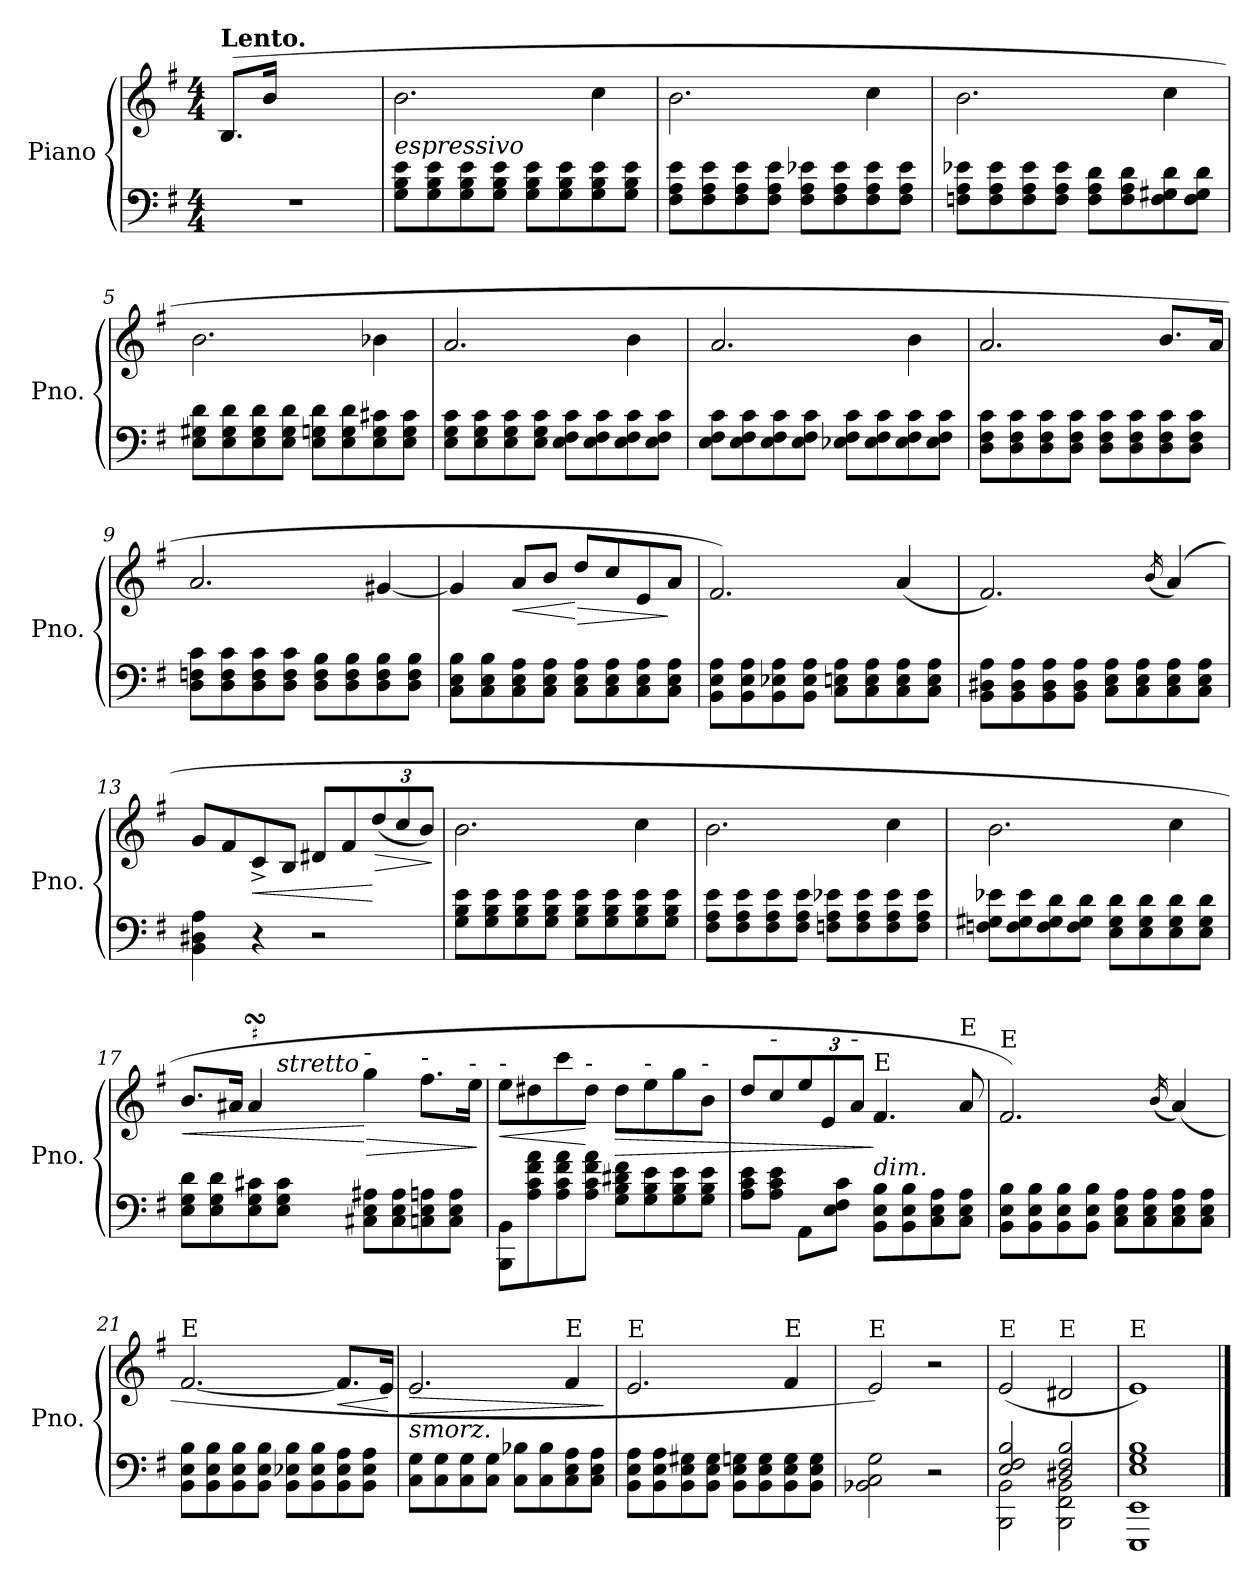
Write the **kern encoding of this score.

**kern	**kern	**dynam
*part1	*part1	*part1
*staff2	*staff1	*staff1/2
*I"Piano	*	*
*I'Pno.	*	*
*clefF4	*clefG2	*
*k[f#]	*k[f#]	*
*M4/4	*M4/4	*
=1	=1	=1
!	!LO:TX:a:B:t=Lento.	!
1r	(>8.B/L	.
.	16b/Jk	.
.	2.ryy	.
=2	=2	=2
!	!LO:TX:b:i:t=espressivo	!
8G\ 8B\ 8e\L	2.b\	.
8G\ 8B\ 8e\	.	.
8G\ 8B\ 8e\	.	.
8G\ 8B\ 8e\J	.	.
8G\ 8B\ 8e\L	.	.
8G\ 8B\ 8e\	.	.
8G\ 8B\ 8e\	4cc\	.
8G\ 8B\ 8e\J	.	.
=3	=3	=3
8F#\ 8A\ 8e\L	2.b\	.
8F#\ 8A\ 8e\	.	.
8F#\ 8A\ 8e\	.	.
8F#\ 8A\ 8e\J	.	.
8F#\ 8A\ 8e-X\L	.	.
8F#\ 8A\ 8e-\	.	.
8F#\ 8A\ 8e-\	4cc\	.
8F#\ 8A\ 8e-\J	.	.
=4	=4	=4
8Fn\ 8A\ 8e-X\L	2.b\	.
8F\ 8A\ 8e-\	.	.
8F\ 8A\ 8e-\	.	.
8F\ 8A\ 8e-\J	.	.
8F\ 8A\ 8d\L	.	.
8F\ 8A\ 8d\	.	.
8F\ 8G#X\ 8d\	4cc\	.
8F\ 8G#\ 8d\J	.	.
=5	=5	=5
8E\ 8G#X\ 8d\L	2.b\	.
8E\ 8G#\ 8d\	.	.
8E\ 8G#\ 8d\	.	.
8E\ 8G#\ 8d\J	.	.
8E\ 8Gn\ 8d\L	.	.
8E\ 8G\ 8d\	.	.
8E\ 8G\ 8c#X\	4b-X\	.
8E\ 8G\ 8c#\J	.	.
!!LO:LB:g=z
=6	=6	=6
8E\ 8G\ 8c\L	2.a/	.
8E\ 8G\ 8c\	.	.
8E\ 8G\ 8c\	.	.
8E\ 8G\ 8c\J	.	.
8E\ 8F#\ 8c\L	.	.
8E\ 8F#\ 8c\	.	.
8E\ 8F#\ 8c\	4b\	.
8E\ 8F#\ 8c\J	.	.
=7	=7	=7
8E\ 8F#\ 8c\L	2.a/	.
8E\ 8F#\ 8c\	.	.
8E\ 8F#\ 8c\	.	.
8E\ 8F#\ 8c\J	.	.
8E-X\ 8F#\ 8c\L	.	.
8E-\ 8F#\ 8c\	.	.
8E-\ 8F#\ 8c\	4b\	.
8E-\ 8F#\ 8c\J	.	.
=8	=8	=8
8D\ 8F#\ 8c\L	2.a/	.
8D\ 8F#\ 8c\	.	.
8D\ 8F#\ 8c\	.	.
8D\ 8F#\ 8c\J	.	.
8D\ 8F#\ 8c\L	.	.
8D\ 8F#\ 8c\	.	.
8D\ 8F#\ 8c\	8.b/L	.
8D\ 8F#\ 8c\J	.	.
.	16a/Jk	.
=9	=9	=9
8D\ 8Fn\ 8c\L	2.a/	.
8D\ 8F\ 8c\	.	.
8D\ 8F\ 8c\	.	.
8D\ 8F\ 8c\J	.	.
8D\ 8F\ 8B\L	.	.
8D\ 8F\ 8B\	.	.
8D\ 8F\ 8B\	[4g#X/	.
8D\ 8F\ 8B\J	.	.
!!LO:LB:g=z
=10	=10	=10
8C\ 8E\ 8B\L	4g#/]	.
8C\ 8E\ 8B\	.	.
!	!	!LO:HP:b
8C\ 8E\ 8A\	8a/L	<
8C\ 8E\ 8A\J	8b/J	.
!	!	!LO:HP:n=1:b
8C\ 8E\ 8A\L	8dd/L	[ >
8C\ 8E\ 8A\	8cc/	.
8C\ 8E\ 8A\	8e/	.
8C\ 8E\ 8A\J	8a/J	]
=11	=11	=11
8BB\ 8E\ 8A\L	2.f#/)	.
8BB\ 8E\ 8A\	.	.
8BB\ 8E-X\ 8A\	.	.
8BB\ 8E-\ 8A\J	.	.
8C\ 8En\ 8A\L	.	.
8C\ 8E\ 8A\	.	.
8C\ 8E\ 8A\	(<4a/	.
8C\ 8E\ 8A\J	.	.
=12	=12	=12
8BB\ 8D#X\ 8A\L	2.f#/)	.
8BB\ 8D#\ 8A\	.	.
8BB\ 8D#\ 8A\	.	.
8BB\ 8D#\ 8A\J	.	.
8C\ 8E\ 8A\L	.	.
8C\ 8E\ 8A\	.	.
.	(<16qb/	.
8C\ 8E\ 8A\	(>4a/)	.
8C\ 8E\ 8A\J	.	.
=13	=13	=13
4BB\ 4D#X\ 4A\	8g/L	.
.	8f#/	.
!	!	!LO:HP:b
4r	8c^/	<
.	8B/J	.
2r	8d#X/L	.
.	8f#/	.
*	*Xbrackettup	*
!	!	!LO:HP:n=1:b
.	(<12dd/	[ >
.	12cc/	.
.	12b/J)	.
.	.	]
!!LO:LB:g=z
=14	=14	=14
8G\ 8B\ 8e\L	2.b\	.
8G\ 8B\ 8e\	.	.
8G\ 8B\ 8e\	.	.
8G\ 8B\ 8e\J	.	.
8G\ 8B\ 8e\L	.	.
8G\ 8B\ 8e\	.	.
8G\ 8B\ 8e\	4cc\	.
8G\ 8B\ 8e\J	.	.
=15	=15	=15
8F#\ 8A\ 8e\L	2.b\	.
8F#\ 8A\ 8e\	.	.
8F#\ 8A\ 8e\	.	.
8F#\ 8A\ 8e\J	.	.
8Fn\ 8A\ 8e-X\L	.	.
8F\ 8A\ 8e-\	.	.
8F\ 8A\ 8e-\	4cc\	.
8F\ 8A\ 8e-\J	.	.
=16	=16	=16
8Fn\ 8G#X\ 8e-X\L	2.b\	.
8F\ 8G#\ 8e-\	.	.
8F\ 8G#\ 8d\	.	.
8F\ 8G#\ 8d\J	.	.
8E\ 8G#\ 8d\L	.	.
8E\ 8G#\ 8d\	.	.
8E\ 8G#\ 8d\	4cc\	.
8E\ 8G#\ 8d\J	.	.
=17	=17	=17
!	!	!LO:HP:b
*	*^	*
8E\ 8G\ 8d\L	8.b/L	4ryy	<
8E\ 8G\ 8d\	.	.	.
.	16a#X/Jk	.	.
8E\ 8G\ 8c#X\	4a#sSsS/	8a#!yy	.
!	!	!LO:TX:a:i:t=stretto	!
8E\ 8G\ 8c#\J	.	32b!yy	.
.	.	32a#!yy	.
.	.	32g##X!yy	.
.	.	32a#!yy	.
!	!LO:TX:a:i:t=-	!	!
!	!	!	!LO:HP:n=1:b
8C#X\ 8E\ 8A#X\L	4gg\	2ryy	[ >
8C#\ 8E\ 8A#\	.	.	.
!	!LO:TX:a:t=-	!	!
8Cn\ 8E\ 8An\	8.ff#\L	.	.
8C\ 8E\ 8A\J	.	.	.
!	!LO:TX:a:t=-	!	!
.	16ee\Jk	.	.
*	*v	*v	*
.	.	]
!!LO:LB:g=z
=18	=18	=18
!	!LO:TX:a:t=-	!
!	!	!LO:HP:b
8BBB\ 8BB\L	8ee\L	<
8A\ 8c\ 8f#\ 8a\	8dd#X\	.
8A\ 8c\ 8f#\ 8a\	8ccc\	.
!	!LO:TX:a:t=-	!
8A\ 8c\ 8f#\ 8a\J	8dd#\J	[
!	!	!LO:HP:b
8G\ 8B\ 8d#X\ 8f#\L	8dd#\L	>
!	!LO:TX:a:t=-	!
8G\ 8B\ 8e\	8ee\	.
8G\ 8B\ 8e\	8gg\	.
!	!LO:TX:a:t=-	!
8G\ 8B\ 8e\J	8b\J	.
=19	=19	=19
8A\ 8c\ 8e\L	8dd/L	.
!	!LO:TX:a:t=-	!
8A\ 8c\ 8e\J	8cc/	.
8AA\L	12ee/	.
.	12e/	.
8E\ 8F#\ 8c\J	.	.
!	!LO:TX:a:t=-	!
.	12a/J	.
!	!LO:TX:a:t=E	!
!	!LO:TX:b:i:t=dim.	!
8BB\ 8E\ 8B\L	4.f#/	]
8BB\ 8E\ 8B\	.	.
8C\ 8E\ 8A\	.	.
!	!LO:TX:a:t=E	!
8C\ 8E\ 8A\J	8a/	.
=20	=20	=20
!	!LO:TX:a:t=E	!
8BB\ 8E\ 8B\L	2.f#/)	.
8BB\ 8E\ 8B\	.	.
8BB\ 8E\ 8B\	.	.
8BB\ 8E\ 8B\J	.	.
8C\ 8E\ 8A\L	.	.
8C\ 8E\ 8A\	.	.
.	(<16qb/	.
8C\ 8E\ 8A\	(>4a/)	.
8C\ 8E\ 8A\J	.	.
=21	=21	=21
!	!LO:TX:a:t=E	!
8BB\ 8E\ 8B\L	[2.f#/	.
8BB\ 8E\ 8B\	.	.
8BB\ 8E\ 8B\	.	.
8BB\ 8E\ 8B\J	.	.
8BB\ 8E-X\ 8B\L	.	.
8BB\ 8E-\ 8B\	.	.
!	!	!LO:HP:b
8BB\ 8E-\ 8A\	8.f#/L]	<
8BB\ 8E-\ 8A\J	.	.
.	16e/Jk	.
.	.	[
!!LO:LB:g=z
=22	=22	=22
!	!LO:TX:b:i:t=smorz.	!
!	!	!LO:HP:b
8C\ 8G\L	2.e/	>
8C\ 8G\	.	.
8C\ 8G\	.	.
8C\ 8G\J	.	.
8C\ 8B-X\L	.	.
8C\ 8B-\	.	.
!	!LO:TX:a:t=E	!
8C\ 8E\ 8A\	4f#/	.
8C\ 8E\ 8A\J	.	.
.	.	]
=23	=23	=23
!	!LO:TX:a:t=E	!
8BB\ 8E\ 8A\L	2.e/	.
8BB\ 8E\ 8A\	.	.
8BB\ 8E\ 8G#X\	.	.
8BB\ 8E\ 8G#\J	.	.
8BB\ 8E\ 8Gn\L	.	.
8BB\ 8E\ 8G\	.	.
!	!LO:TX:a:t=E	!
8BB\ 8E\ 8G\	4f#/	.
8BB\ 8E\ 8G\J	.	.
=24	=24	=24
!	!LO:TX:a:t=E	!
2BB-X\ 2C\ 2G\	2e/)	.
2r	2r	.
=25	=25	=25
*^	*	*
!	!	!LO:TX:a:t=E	!
2E/ 2F#/ 2B/	2BBB\ 2BB\	(>2e/	.
!	!	!LO:TX:a:t=E	!
2D#X/ 2F#/ 2B/	2BBB\ 2FF#\ 2BB\	2d#X/	.
=26	=26	=26	=26
!	!	!LO:TX:a:t=E	!
1E 1G 1B	1EEE 1EE	1e)	.
*v	*v	*	*
==	==	==
*-	*-	*-
